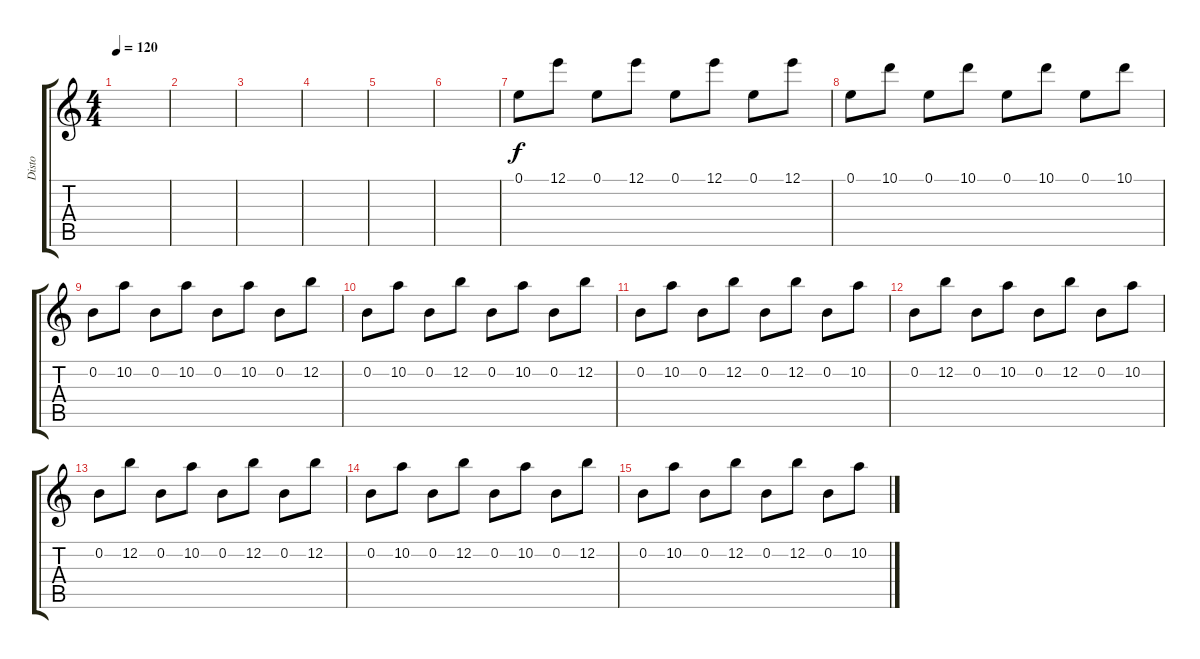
\track ("Disto " "Disto ") {instrument distortionguitar}
\staff {score tabs}
\tuning (E4 B3 G3 D3 A2 D2) {hide}
\ts (4 4)
\tempo 120
\clef g2
\ks c
|
|
|
|
|
|
0.1.8 12.1.8 0.1.8 12.1.8 0.1.8 12.1.8 0.1.8 12.1.8 |
0.1.8 10.1.8 0.1.8 10.1.8 0.1.8 10.1.8 0.1.8 10.1.8 |
0.2.8 10.2.8 0.2.8 10.2.8 0.2.8 10.2.8 0.2.8 12.2.8 |
0.2.8 10.2.8 0.2.8 12.2.8 0.2.8 10.2.8 0.2.8 12.2.8 |
0.2.8 10.2.8 0.2.8 12.2.8 0.2.8 12.2.8 0.2.8 10.2.8 |
0.2.8 12.2.8 0.2.8 10.2.8 0.2.8 12.2.8 0.2.8 10.2.8 |
0.2.8 12.2.8 0.2.8 10.2.8 0.2.8 12.2.8 0.2.8 12.2.8 |
0.2.8 10.2.8 0.2.8 12.2.8 0.2.8 10.2.8 0.2.8 12.2.8 |
0.2.8 10.2.8 0.2.8 12.2.8 0.2.8 12.2.8 0.2.8 10.2.8
